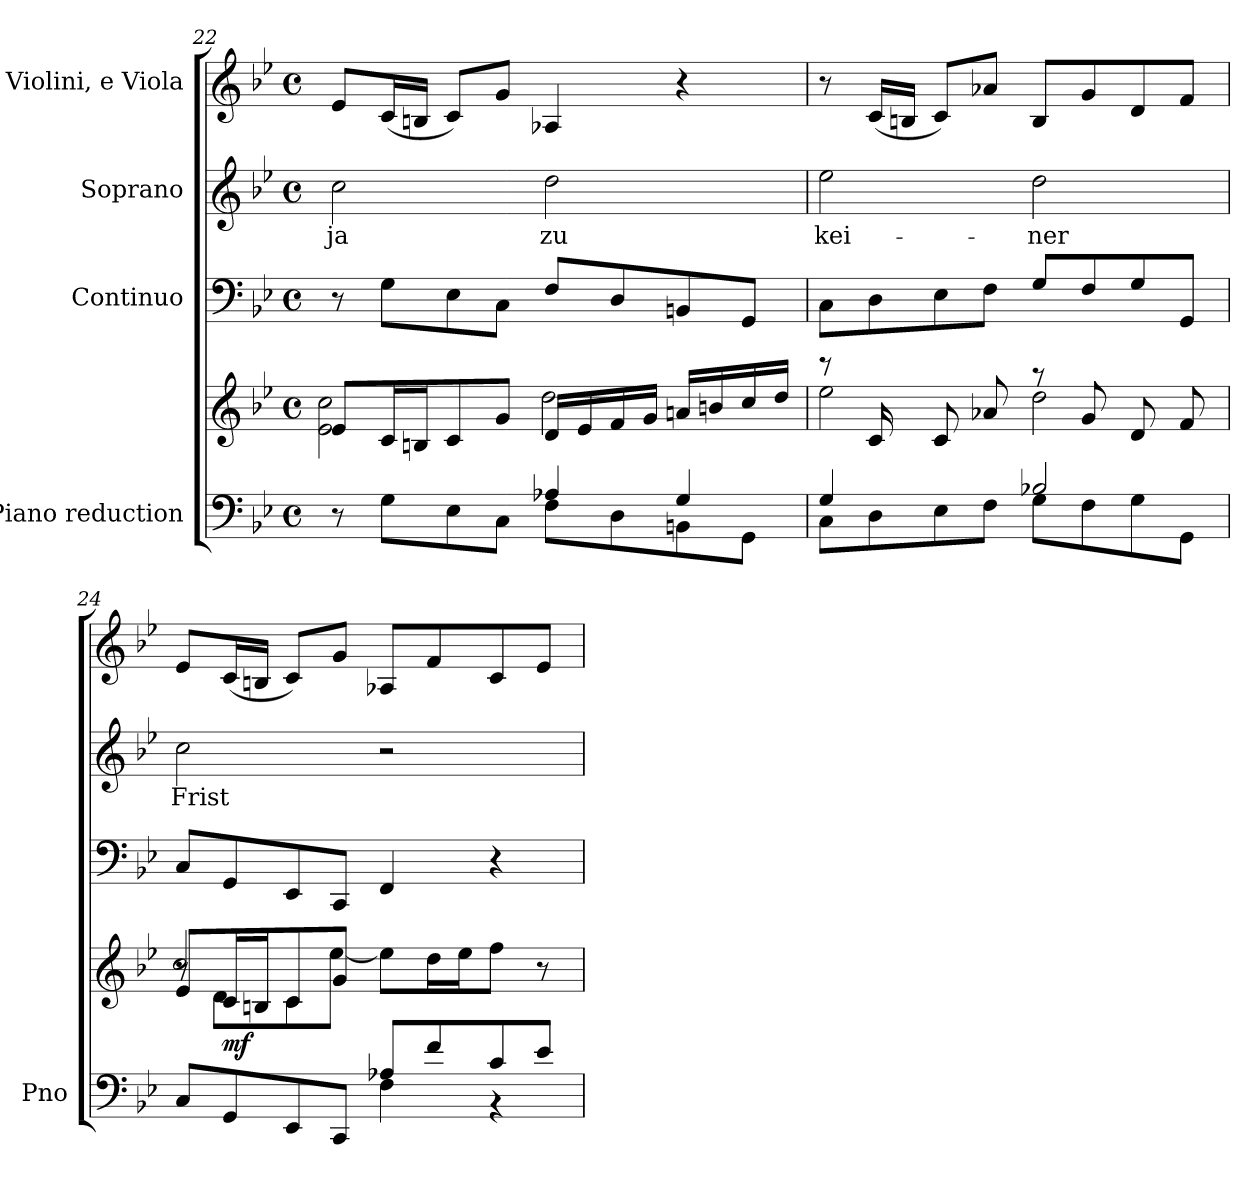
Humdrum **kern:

**kern	**kern	**dynam	**kern	**kern	**text	**kern
*part4	*part4	*part4	*part3	*part2	*part2	*part1
*staff5	*staff4	*staff4/5	*staff3	*staff2	*staff2	*staff1
*I"Piano reduction	*	*	*I"Continuo	*I"Soprano	*	*I"Violini, e Viola
*I'Pno	*	*	*	*	*	*
*clefF4	*clefG2	*	*clefF4	*clefG2	*	*clefG2
*k[b-e-]	*k[b-e-]	*	*k[b-e-]	*k[b-e-]	*	*k[b-e-]
*M4/4	*M4/4	*	*M4/4	*M4/4	*	*M4/4
*met(c)	*met(c)	*	*met(c)	*met(c)	*	*met(c)
=22	=22	=22	=22	=22	=22	=22
*^	*^	*	*	*	*	*
!	!	!	!	!	!	!	!LO:LY:b	!
8r	8ryy	8e-/L	2e-\ 2cc\	.	8r	2cc\	ja	8e-/L
8ryy	8G\L	16c/L	.	.	8G\L	.	.	(16c/L
.	.	16Bn/J	.	.	.	.	.	16Bn/JJ
4ryy	8E-\	8c/	.	.	8E-\	.	.	8c/L)
.	8C\J	8g/J	.	.	8C\J	.	.	8g/J
!	!	!	!	!	!	!	!LO:LY:b	!
4A-X/	8F\L	16d/LL	2dd\	.	8F/L	2dd\	zu	4A-X/
.	.	16e-/	.	.	.	.	.	.
.	8D\	16f/	.	.	8D/	.	.	.
.	.	16g/JJ	.	.	.	.	.	.
4G/	8BBn\	16an/LL	.	.	8BBn/	.	.	4r
.	.	16bn/	.	.	.	.	.	.
.	8GG\J	16cc/	.	.	8GG/J	.	.	.
.	.	16dd/JJ	.	.	.	.	.	.
=23	=23	=23	=23	=23	=23	=23	=23	=23
*	*^	*	*^	*	*	*	*	*
!	!	!	!	!	!	!	!	!	!LO:LY:b	!
8.ryy	4G/	8C\L	8r	2ee-\	4ryy	.	8C\L	2ee-\	kei-	8r
.	.	8D\	16c/LL	.	.	.	8D\	.	.	(16c/LL
16Bn/J	.	.	16ryy	.	.	.	.	.	.	16Bn/JJ
2.ryy	4ryy	8E-\	8c/	.	4c/	.	8E-\	.	.	8c/L)
.	.	8F\J	8a-X/J	.	.	.	8F\J	.	.	8a-X/J
!	!	!	!	!	!	!	!	!	!LO:LY:b	!
.	2B-X/	8G\L	8r	2dd\	2ryy	.	8G/L	2dd\	-ner	8B/L
.	.	8F\	8g/L	.	.	.	8F/	.	.	8g/
.	.	8G\	8d/	.	.	.	8G/	.	.	8d/
.	.	8GG\J	8f/J	.	.	.	8GG/J	.	.	8f/J
=24	=24	=24	=24	=24	=24	=24	=24	=24	=24	=24
!	!	!	!	!	!	!	!	!	!LO:LY:b	!
2ryy	2ryy	8C/L	8e-/L	8r	2cc/	.	8C/L	2cc\	Frist	8e-/L
!	!	!	!	!	!	!LO:DY:b	!	!	!	!
.	.	8GG/	16c/L	8d\L	.	mf	8GG/	.	.	(16c/L
.	.	.	16Bn/J	.	.	.	.	.	.	16Bn/JJ
.	.	8EE-/	8c/	8c\	.	.	8EE-/	.	.	8c/L)
.	.	8CC/J	8g/J	[8ee-\J	.	.	8CC/J	.	.	8g/J
8A-X/L	2ryy	4F\	2ryy	8ee-\L]	2ryy	.	4FF/	2r	.	8A-X/L
8f/	.	.	.	16dd\L	.	.	.	.	.	8f/
.	.	.	.	16ee-\J	.	.	.	.	.	.
8c/	.	4r	.	8ff\J	.	.	4r	.	.	8c/
8e-/J	.	.	.	8r	.	.	.	.	.	8e-/J
*v	*v	*v	*	*	*	*	*	*	*	*
*	*v	*v	*v	*	*	*	*	*
=	=	=	=	=	=	=
*-	*-	*-	*-	*-	*-	*-
